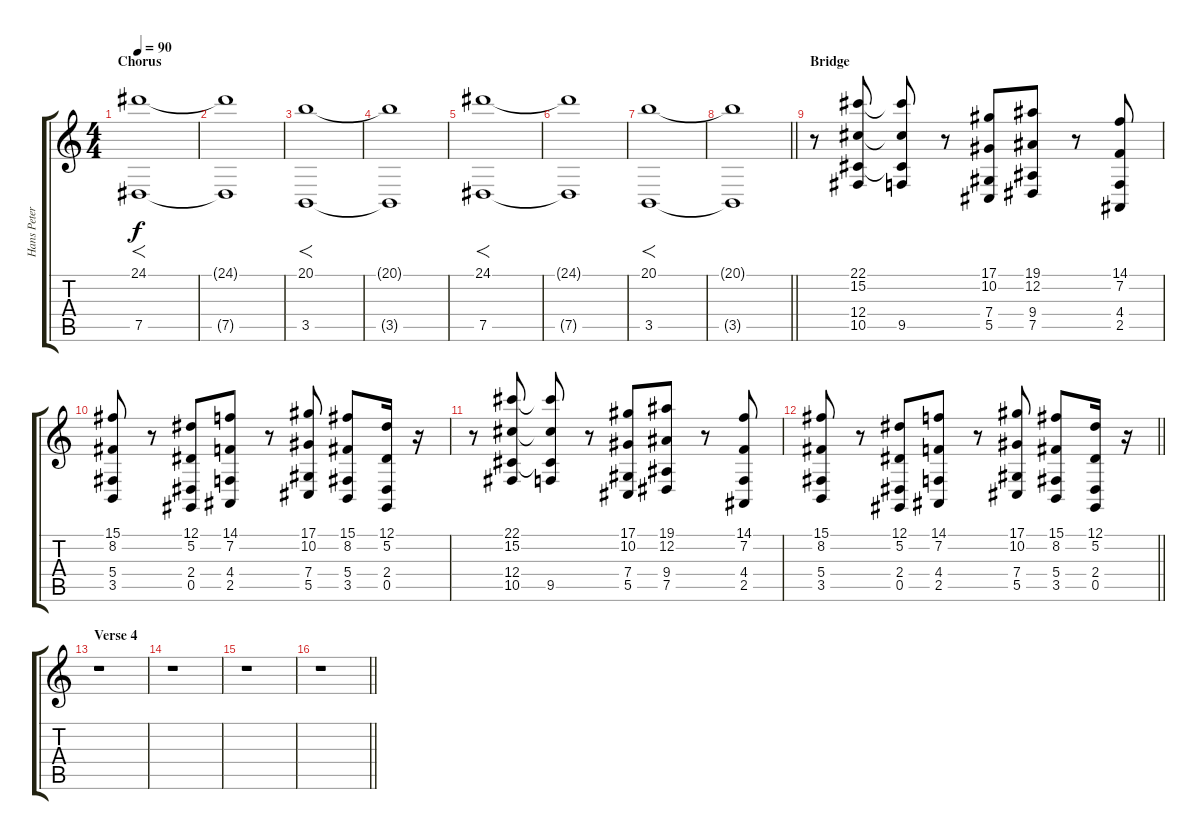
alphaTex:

\track ("Hans Peter Katzenburg" "Hans Peter") {instrument stringensemble1}
\staff {score tabs}
\tuning (Eb4 Bb3 Gb3 Db3 Ab2 Eb2) {hide}
\ts (4 4)
\section ("" "Chorus")
\tempo 90
\clef g2
\ks c
(24.1 7.5).1{f dy f volume 6} |
(24.1{t} 7.5{t}).1 |
(20.1 3.5).1{f} |
(20.1{t} 3.5{t}).1 |
(24.1 7.5).1{f} |
(24.1{t} 7.5{t}).1 |
(20.1 3.5).1{f} |
\barLineRight lightlight
(20.1{t} 3.5{t}).1 |
\section ("" "Bridge")
r.8{volume 6} (22.1 15.2 12.4 10.5).8 (22.1{t} 15.2{t} 12.4{t} 9.5).8 r.8 (17.1 10.2 7.4 5.5).8 (19.1 12.2 9.4 7.5).8 r.8 (14.1 7.2 4.4 2.5).8 |
(15.1 8.2 5.4 3.5).8 r.8 (12.1 5.2 2.4 0.5).8 (14.1 7.2 4.4 2.5).8 r.8 (17.1 10.2 7.4 5.5).8 (15.1 8.2 5.4 3.5).8 (12.1 5.2 2.4 0.5).16 r.16 |
r.8 (22.1 15.2 12.4 10.5).8 (22.1{t} 15.2{t} 12.4{t} 9.5).8 r.8 (17.1 10.2 7.4 5.5).8 (19.1 12.2 9.4 7.5).8 r.8 (14.1 7.2 4.4 2.5).8 |
\barLineRight lightlight
(15.1 8.2 5.4 3.5).8 r.8 (12.1 5.2 2.4 0.5).8 (14.1 7.2 4.4 2.5).8 r.8 (17.1 10.2 7.4 5.5).8 (15.1 8.2 5.4 3.5).8 (12.1 5.2 2.4 0.5).16 r.16 |
\section ("" "Verse 4")
r.1 |
r.1 |
r.1 |
\barLineRight lightlight
r.1
